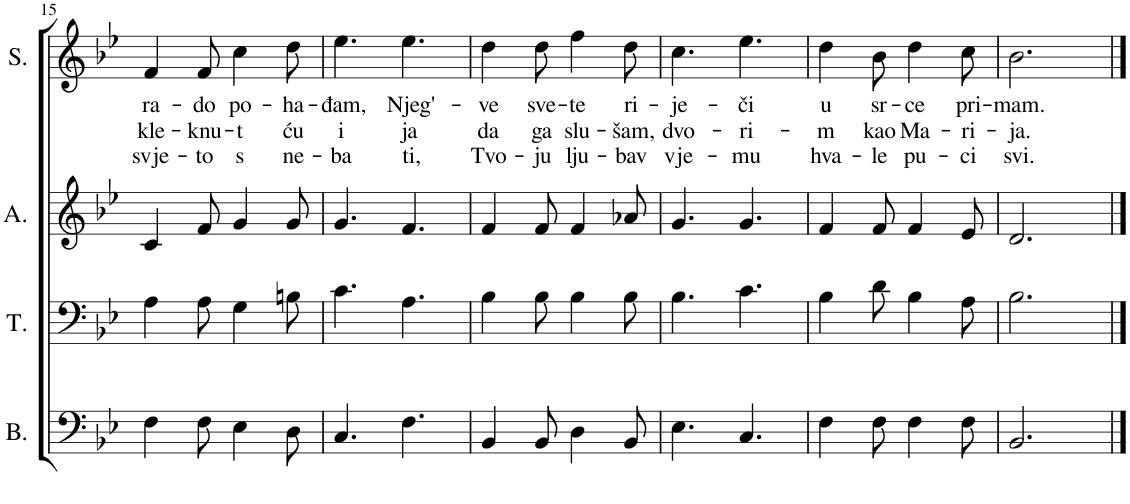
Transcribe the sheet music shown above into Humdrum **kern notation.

**kern	**kern	**kern	**kern	**text	**text	**text
*part4	*part3	*part2	*part1	*part1	*part1	*part1
*staff4	*staff3	*staff2	*staff1	*staff1	*staff1	*staff1
*I"Bass	*I"Tenor	*I"Alto	*I"Soprano	*	*	*
*I'B.	*I'T.	*I'A.	*I'S.	*	*	*
!!LO:PB:g=z
*clefF4	*clefF4	*clefG2	*clefG2	*	*	*
*k[b-e-]	*k[b-e-]	*k[b-e-]	*k[b-e-]	*	*	*
*M6/8	*M6/8	*M6/8	*M6/8	*	*	*
=15	=15	=15	=15	=15	=15	=15
!	!	!	!	!LO:LY:b	!LO:LY:b	!LO:LY:b
4F\	4A\	4c/	4f/	ra-	kle-	svje-
!	!	!	!	!LO:LY:b	!LO:LY:b	!LO:LY:b
8F\	8A\	8f/	8f/	-do	-knu-	-to
!	!	!	!	!LO:LY:b	!LO:LY:b	!LO:LY:b
4E-\	4G\	4g/	4cc\	po-	-t	s
!	!	!	!	!LO:LY:b	!LO:LY:b	!LO:LY:b
8D\	8Bn\	8g/	8dd\	-ha-	ću	ne-
=16	=16	=16	=16	=16	=16	=16
!	!	!	!	!LO:LY:b	!LO:LY:b	!LO:LY:b
4.C/	4.c\	4.g/	4.ee-\	-đam,	i	-ba
!	!	!	!	!LO:LY:b	!LO:LY:b	!LO:LY:b
4.F\	4.A\	4.f/	4.ee-\	Njeg'-	ja	ti,
=17	=17	=17	=17	=17	=17	=17
!	!	!	!	!LO:LY:b	!LO:LY:b	!LO:LY:b
4BB-/	4B-\	4f/	4dd\	-ve	da	Tvo-
!	!	!	!	!LO:LY:b	!LO:LY:b	!LO:LY:b
8BB-/	8B-\	8f/	8dd\	sve-	ga	-ju
!	!	!	!	!LO:LY:b	!LO:LY:b	!LO:LY:b
4D\	4B-\	4f/	4ff\	-te	slu-	lju-
!	!	!	!	!LO:LY:b	!LO:LY:b	!LO:LY:b
8BB-/	8B-\	8a-X/	8dd\	ri-	-šam,	-bav
=18	=18	=18	=18	=18	=18	=18
!	!	!	!	!LO:LY:b	!LO:LY:b	!LO:LY:b
4.E-\	4.B-\	4.g/	4.cc\	-je-	dvo-	vje-
!	!	!	!	!LO:LY:b	!LO:LY:b	!LO:LY:b
4.C/	4.c\	4.g/	4.ee-\	-či	-ri-	-mu
=19	=19	=19	=19	=19	=19	=19
!	!	!	!	!LO:LY:b	!LO:LY:b	!LO:LY:b
4F\	4B-\	4f/	4dd\	u	-m	hva-
!	!	!	!	!LO:LY:b	!LO:LY:b	!LO:LY:b
8F\	8d\	8f/	8b-\	sr-	kao	-le
!	!	!	!	!LO:LY:b	!LO:LY:b	!LO:LY:b
4F\	4B-\	4f/	4dd\	-ce	Ma-	pu-
!	!	!	!	!LO:LY:b	!LO:LY:b	!LO:LY:b
8F\	8A\	8e-/	8cc\	pri-	-ri-	-ci
=20	=20	=20	=20	=20	=20	=20
!	!	!	!	!LO:LY:b	!LO:LY:b	!LO:LY:b
2.BB-/	2.B-\	2.d/	2.b-\	-mam.	-ja.	svi.
==	==	==	==	==	==	==
*-	*-	*-	*-	*-	*-	*-
